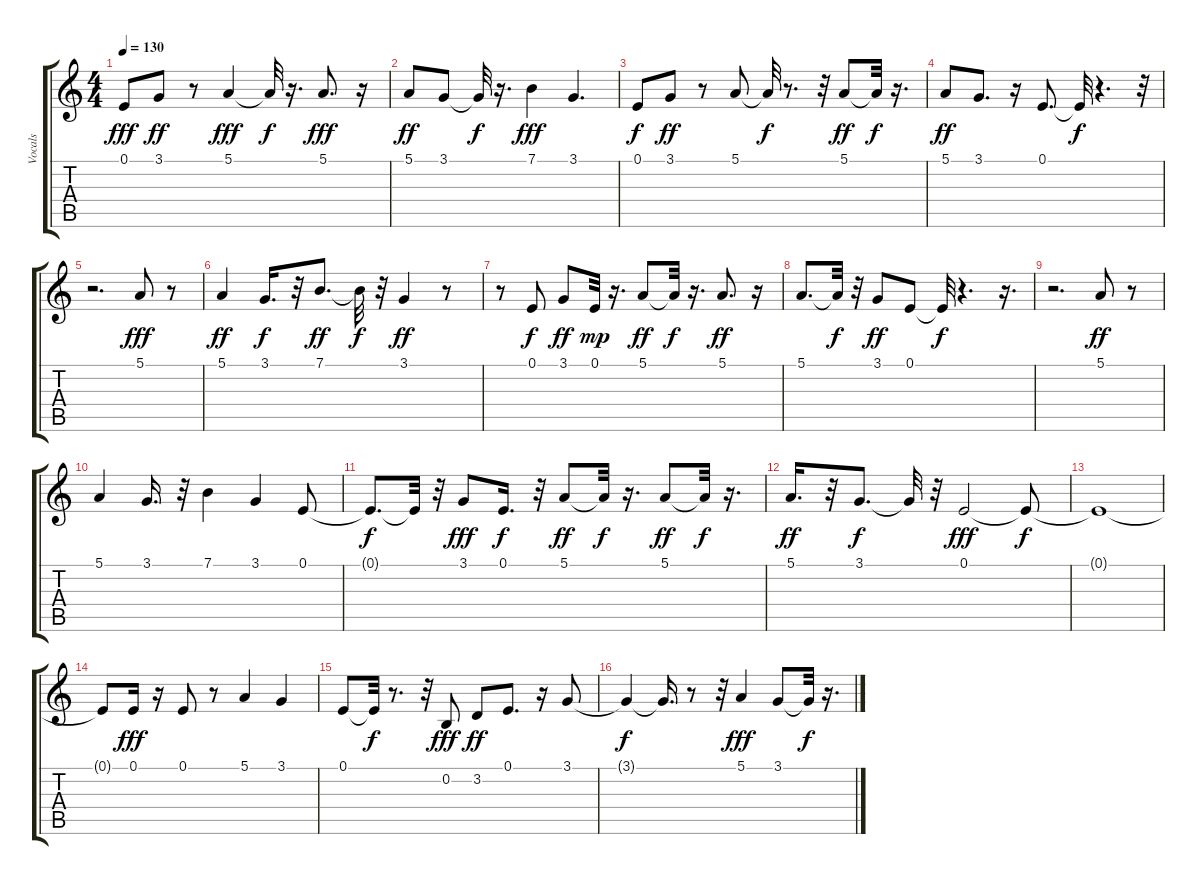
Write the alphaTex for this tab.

\track ("Vocals" "Vocals") {instrument lead6voice}
\staff {score tabs}
\tuning (E4 B3 G3 D3 A2 E2) {hide}
\ts (4 4)
\tempo 130
\clef g2
\ks c
0.1.8{dy fff} 3.1.8{dy ff} r.8 5.1.4{dy fff} 5.1{t}.32{dy f} r.16{d} 5.1.8{d dy fff} r.16 |
5.1.8{dy ff} 3.1.8 3.1{t}.32{dy f} r.16{d} 7.1.4{dy fff} 3.1.4{d} |
0.1.8{dy f} 3.1.8{dy ff} r.8 5.1.8 5.1{t}.32{dy f} r.8{d} r.32 5.1.8{dy ff} 5.1{t}.32{dy f} r.16{d} |
5.1.8{dy ff} 3.1.8{d} r.16 0.1.8{d} 0.1{t}.32{dy f} r.4{d} r.32 |
r.2{d} 5.1.8{dy fff} r.8 |
5.1.4{dy ff} 3.1.16{d dy f} r.32 7.1.8{d dy ff} 7.1{t}.32{dy f} r.32 3.1.4{dy ff} r.8 |
r.8 0.1.8{dy f} 3.1.8{dy ff} 0.1.32{dy mp} r.16{d} 5.1.8{dy ff} 5.1{t}.32{dy f} r.16{d} 5.1.8{d dy ff} r.16 |
5.1.8{d} 5.1{t}.32{dy f} r.32 3.1.8{dy ff} 0.1.8 0.1{t}.32{dy f} r.4{d} r.16{d} |
r.2{d} 5.1.8{dy ff} r.8 |
5.1.4 3.1.16{d} r.32 7.1.4 3.1.4 0.1.8 |
0.1{t}.8{d dy f} 0.1{t}.32 r.32 3.1.8{dy fff} 0.1.16{d dy f} r.32 5.1.8{dy ff} 5.1{t}.32{dy f} r.16{d} 5.1.8{dy ff} 5.1{t}.32{dy f} r.16{d} |
5.1.16{d dy ff} r.32 3.1.8{d dy f} 3.1{t}.32 r.32 0.1.2{dy fff} 0.1{t}.8{dy f} |
0.1{t}.1 |
0.1{t}.8 0.1.16{dy fff} r.16 0.1.8 r.8 5.1.4 3.1.4 |
0.1.8 0.1{t}.32{dy f} r.8{d} r.32 0.2.8{dy fff} 3.2.8{dy ff} 0.1.8{d} r.16 3.1.8 |
3.1{t}.4{dy f} 3.1{t}.16{d} r.8 r.32 5.1.4{dy fff} 3.1.8 3.1{t}.32{dy f} r.16{d}
